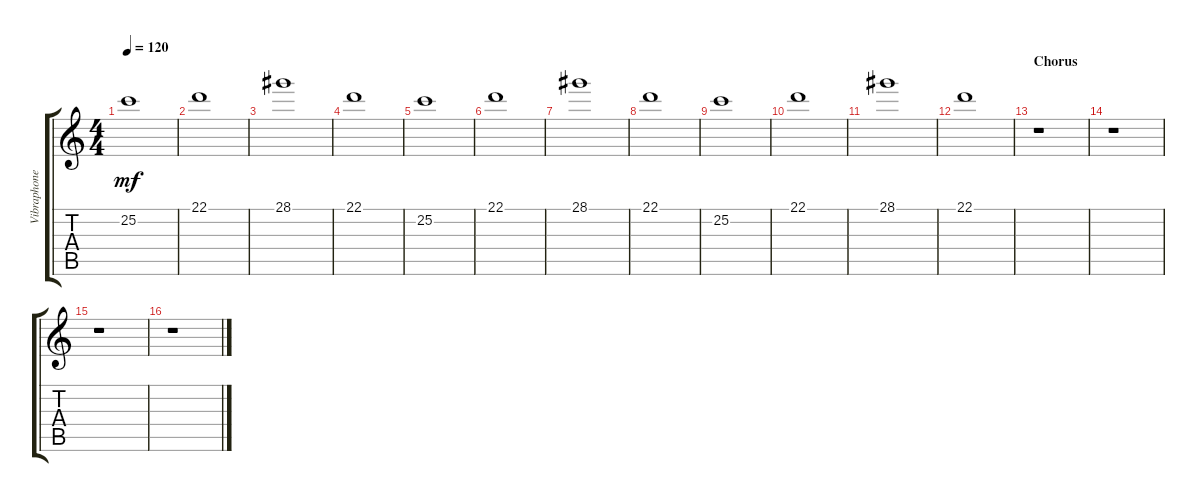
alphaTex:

\track ("Vibraphone" "Vibraphone") {instrument vibraphone}
\staff {score tabs}
\tuning (E4 B3 G3 D3 A2 E2) {hide}
\ts (4 4)
\tempo 120
\clef g2
\ks c
25.2.1{dy mf} |
22.1.1 |
28.1.1 |
22.1.1 |
25.2.1 |
22.1.1 |
28.1.1 |
22.1.1 |
25.2.1 |
22.1.1 |
28.1.1 |
22.1.1 |
\section ("" "Chorus")
r.1 |
r.1 |
r.1 |
r.1
